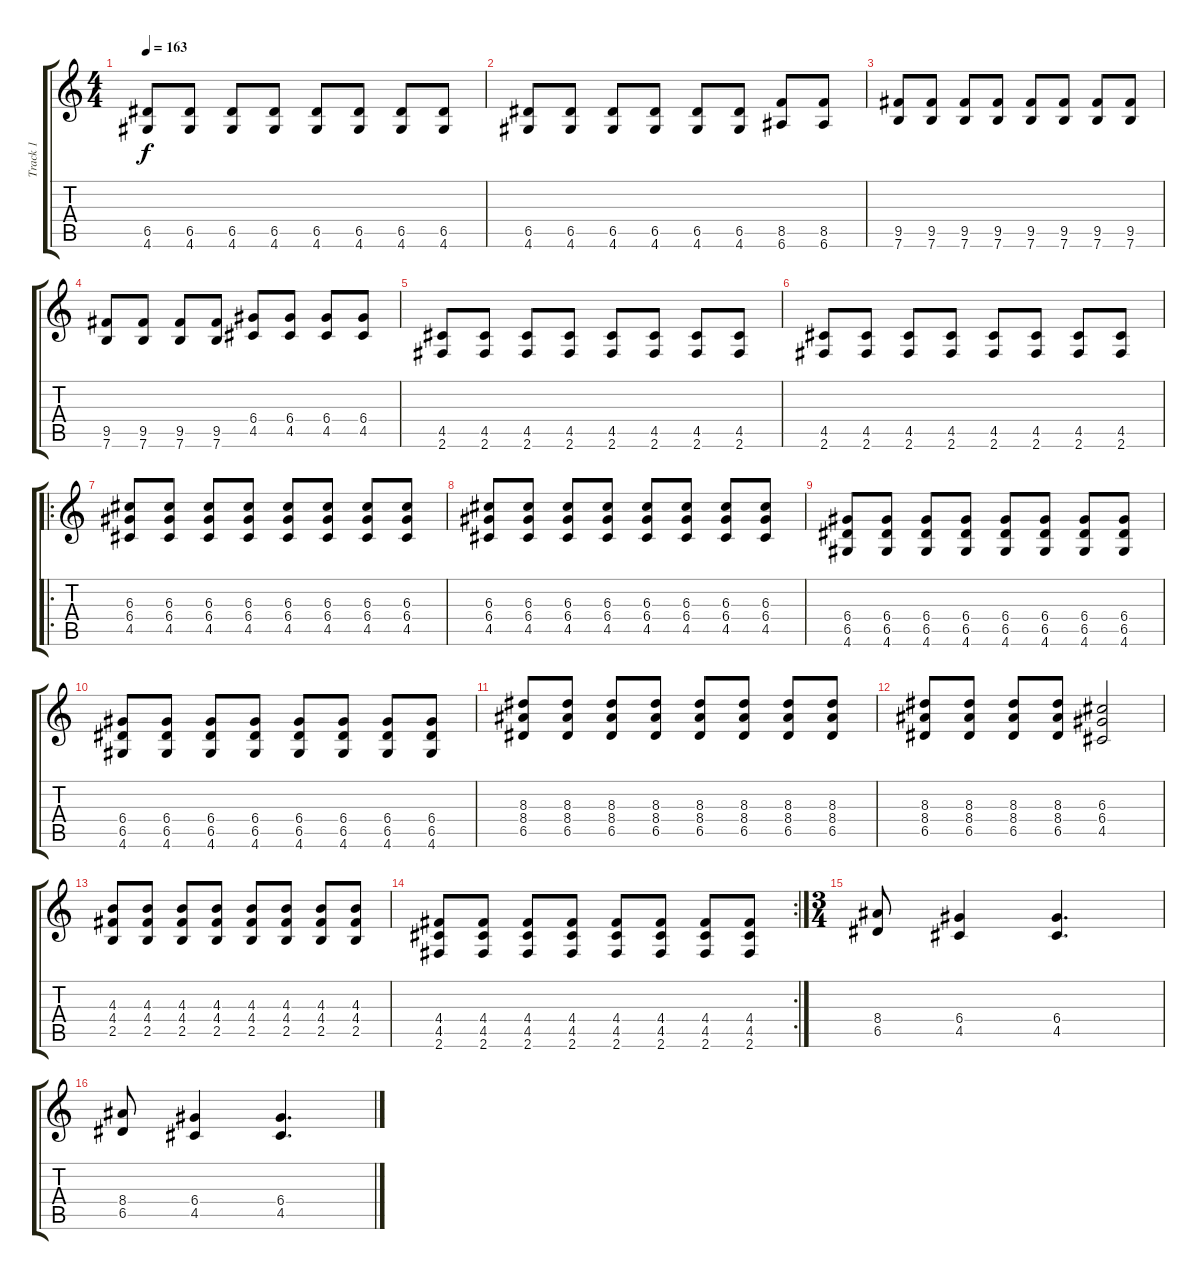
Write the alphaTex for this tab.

\track ("Track 1" "Track 1") {instrument distortionguitar}
\staff {score tabs}
\tuning (E4 B3 G3 D3 A2 E2) {hide}
\ts (4 4)
\tempo 163
\clef g2
\ks c
(6.5 4.6).8{dy f} (6.5 4.6).8 (6.5 4.6).8 (6.5 4.6).8 (6.5 4.6).8 (6.5 4.6).8 (6.5 4.6).8 (6.5 4.6).8 |
(6.5 4.6).8 (6.5 4.6).8 (6.5 4.6).8 (6.5 4.6).8 (6.5 4.6).8 (6.5 4.6).8 (8.5 6.6).8 (8.5 6.6).8 |
(9.5 7.6).8 (9.5 7.6).8 (9.5 7.6).8 (9.5 7.6).8 (9.5 7.6).8 (9.5 7.6).8 (9.5 7.6).8 (9.5 7.6).8 |
(9.5 7.6).8 (9.5 7.6).8 (9.5 7.6).8 (9.5 7.6).8 (6.4 4.5).8 (6.4 4.5).8 (6.4 4.5).8 (6.4 4.5).8 |
(4.5 2.6).8 (4.5 2.6).8 (4.5 2.6).8 (4.5 2.6).8 (4.5 2.6).8 (4.5 2.6).8 (4.5 2.6).8 (4.5 2.6).8 |
(4.5 2.6).8 (4.5 2.6).8 (4.5 2.6).8 (4.5 2.6).8 (4.5 2.6).8 (4.5 2.6).8 (4.5 2.6).8 (4.5 2.6).8 |
\ro
(6.3 6.4 4.5).8 (6.3 6.4 4.5).8 (6.3 6.4 4.5).8 (6.3 6.4 4.5).8 (6.3 6.4 4.5).8 (6.3 6.4 4.5).8 (6.3 6.4 4.5).8 (6.3 6.4 4.5).8 |
(6.3 6.4 4.5).8 (6.3 6.4 4.5).8 (6.3 6.4 4.5).8 (6.3 6.4 4.5).8 (6.3 6.4 4.5).8 (6.3 6.4 4.5).8 (6.3 6.4 4.5).8 (6.3 6.4 4.5).8 |
(6.4 6.5 4.6).8 (6.4 6.5 4.6).8 (6.4 6.5 4.6).8 (6.4 6.5 4.6).8 (6.4 6.5 4.6).8 (6.4 6.5 4.6).8 (6.4 6.5 4.6).8 (6.4 6.5 4.6).8 |
(6.4 6.5 4.6).8 (6.4 6.5 4.6).8 (6.4 6.5 4.6).8 (6.4 6.5 4.6).8 (6.4 6.5 4.6).8 (6.4 6.5 4.6).8 (6.4 6.5 4.6).8 (6.4 6.5 4.6).8 |
(8.3 8.4 6.5).8 (8.3 8.4 6.5).8 (8.3 8.4 6.5).8 (8.3 8.4 6.5).8 (8.3 8.4 6.5).8 (8.3 8.4 6.5).8 (8.3 8.4 6.5).8 (8.3 8.4 6.5).8 |
(8.3 8.4 6.5).8 (8.3 8.4 6.5).8 (8.3 8.4 6.5).8 (8.3 8.4 6.5).8 (6.3 6.4 4.5).2 |
(4.3 4.4 2.5).8 (4.3 4.4 2.5).8 (4.3 4.4 2.5).8 (4.3 4.4 2.5).8 (4.3 4.4 2.5).8 (4.3 4.4 2.5).8 (4.3 4.4 2.5).8 (4.3 4.4 2.5).8 |
\rc 2
(4.4 4.5 2.6).8 (4.4 4.5 2.6).8 (4.4 4.5 2.6).8 (4.4 4.5 2.6).8 (4.4 4.5 2.6).8 (4.4 4.5 2.6).8 (4.4 4.5 2.6).8 (4.4 4.5 2.6).8 |
\ts (3 4)
(8.4 6.5).8 (6.4 4.5).4 (6.4 4.5).4{d} |
(8.4 6.5).8 (6.4 4.5).4 (6.4 4.5).4{d}
